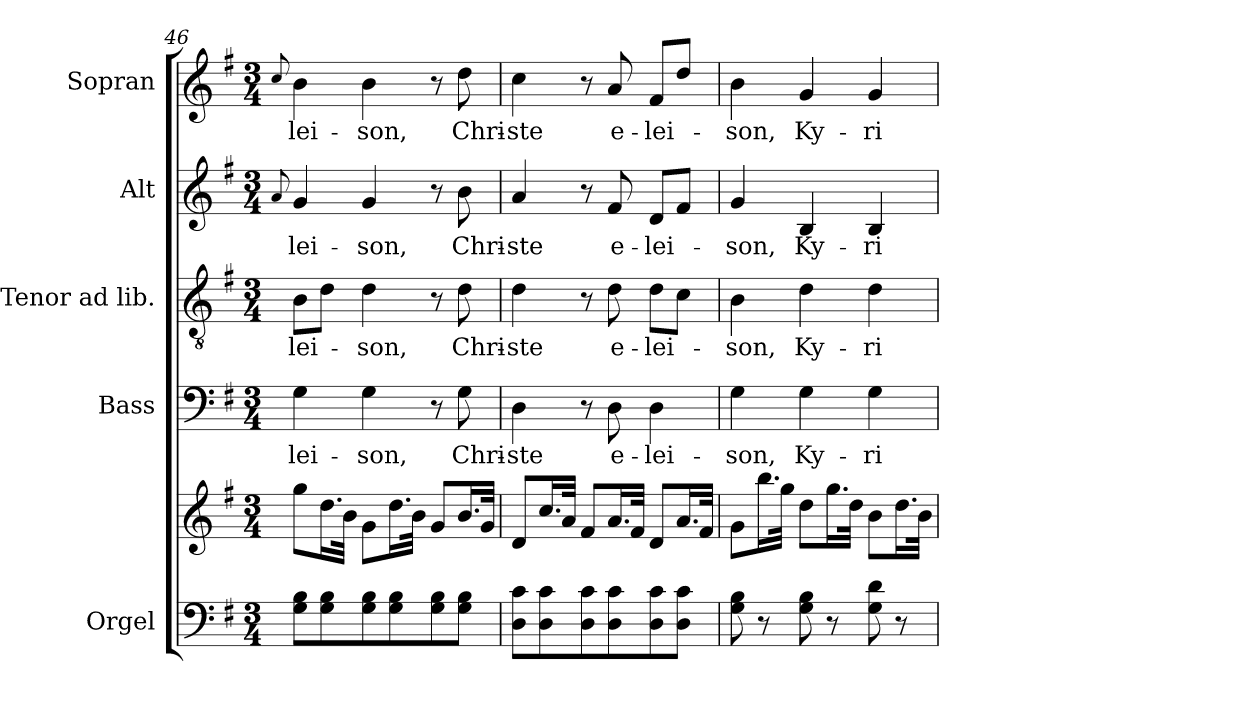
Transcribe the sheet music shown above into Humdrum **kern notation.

**kern	**kern	**kern	**text	**kern	**text	**kern	**text	**kern	**text
*part5	*part5	*part4	*part4	*part3	*part3	*part2	*part2	*part1	*part1
*staff6	*staff5	*staff4	*staff4	*staff3	*staff3	*staff2	*staff2	*staff1	*staff1
*I"Orgel	*	*I"Bass	*	*I"Tenor ad lib.	*	*I"Alt	*	*I"Sopran	*
*I'Org.	*	*I'B.	*	*I'T.	*	*I'A.	*	*I'S.	*
!!LO:PB:g=z
*clefF4	*clefG2	*clefF4	*	*clefGv2	*	*clefG2	*	*clefG2	*
*k[f#]	*k[f#]	*k[f#]	*	*k[f#]	*	*k[f#]	*	*k[f#]	*
*G:	*G:	*G:	*	*G:	*	*G:	*	*G:	*
*M3/4	*M3/4	*M3/4	*	*M3/4	*	*M3/4	*	*M3/4	*
=46	=46	=46	=46	=46	=46	=46	=46	=46	=46
.	.	.	.	.	.	8qqa/	.	8qqcc/	.
!	!	!	!LO:LY:b	!	!LO:LY:b	!	!LO:LY:b	!	!LO:LY:b
8G\ 8B\L	8gg\L	4G\	-lei-	8B\L	-lei-	4g/	-lei-	4b\	-lei-
8G\ 8B\	16.dd\L	.	.	8d\J	.	.	.	.	.
.	32b\JJk	.	.	.	.	.	.	.	.
!	!	!	!LO:LY:b	!	!LO:LY:b	!	!LO:LY:b	!	!LO:LY:b
8G\ 8B\	8g\L	4G\	-son,	4d\	-son,	4g/	-son,	4b\	-son,
8G\ 8B\	16.dd\L	.	.	.	.	.	.	.	.
.	32b\JJk	.	.	.	.	.	.	.	.
8G\ 8B\	8g/L	8r	.	8r	.	8r	.	8r	.
!	!	!	!LO:LY:b	!	!LO:LY:b	!	!LO:LY:b	!	!LO:LY:b
8G\ 8B\J	16.b/L	8G\	Chri-	8d\	Chri-	8b\	Chri-	8dd\	Chri-
.	32g/JJk	.	.	.	.	.	.	.	.
=47	=47	=47	=47	=47	=47	=47	=47	=47	=47
!	!	!	!LO:LY:b	!	!LO:LY:b	!	!LO:LY:b	!	!LO:LY:b
8D\ 8c\L	8d/L	4D\	-ste	4d\	-ste	4a/	-ste	4cc\	-ste
8D\ 8c\	16.cc/L	.	.	.	.	.	.	.	.
.	32a/JJk	.	.	.	.	.	.	.	.
8D\ 8c\	8f#/L	8r	.	8r	.	8r	.	8r	.
!	!	!	!LO:LY:b	!	!LO:LY:b	!	!LO:LY:b	!	!LO:LY:b
8D\ 8c\	16.a/L	8D\	e-	8d\	e-	8f#/	e-	8a/	e-
.	32f#/JJk	.	.	.	.	.	.	.	.
!	!	!	!LO:LY:b	!	!LO:LY:b	!	!LO:LY:b	!	!LO:LY:b
8D\ 8c\	8d/L	4D\	-lei-	8d\L	-lei-	8d/L	-lei-	8f#/L	-lei-
8D\ 8c\J	16.a/L	.	.	8c\J	.	8f#/J	.	8dd/J	.
.	32f#/JJk	.	.	.	.	.	.	.	.
=48	=48	=48	=48	=48	=48	=48	=48	=48	=48
!	!	!	!LO:LY:b	!	!LO:LY:b	!	!LO:LY:b	!	!LO:LY:b
8G\ 8B\	8g\L	4G\	-son,	4B\	-son,	4g/	-son,	4b\	-son,
8r	16.bb\L	.	.	.	.	.	.	.	.
.	32gg\JJk	.	.	.	.	.	.	.	.
!	!	!	!LO:LY:b	!	!LO:LY:b	!	!LO:LY:b	!	!LO:LY:b
8G\ 8B\	8dd\L	4G\	Ky-	4d\	Ky-	4B/	Ky-	4g/	Ky-
8r	16.gg\L	.	.	.	.	.	.	.	.
.	32dd\JJk	.	.	.	.	.	.	.	.
!	!	!	!LO:LY:b	!	!LO:LY:b	!	!LO:LY:b	!	!LO:LY:b
8G\ 8d\	8b\L	4G\	-ri-	4d\	-ri-	4B/	-ri-	4g/	-ri-
8r	16.dd\L	.	.	.	.	.	.	.	.
.	32b\JJk	.	.	.	.	.	.	.	.
=	=	=	=	=	=	=	=	=	=
*-	*-	*-	*-	*-	*-	*-	*-	*-	*-
